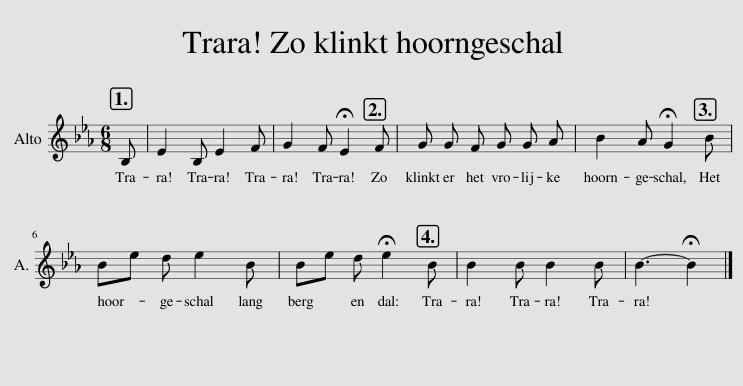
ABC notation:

X:1
L:1/8
M:6/8
I:linebreak $
K:Eb
V:1 treble
V:1
 B, | E2 B, E2 F | G2 F !fermata!E2 F | G G F G G A | B2 A !fermata!G2 B |$ %5
 Be d e2 B | Be d !fermata!e2 B | B2 B B2 B | B3- !fermata!B2 |] %9
